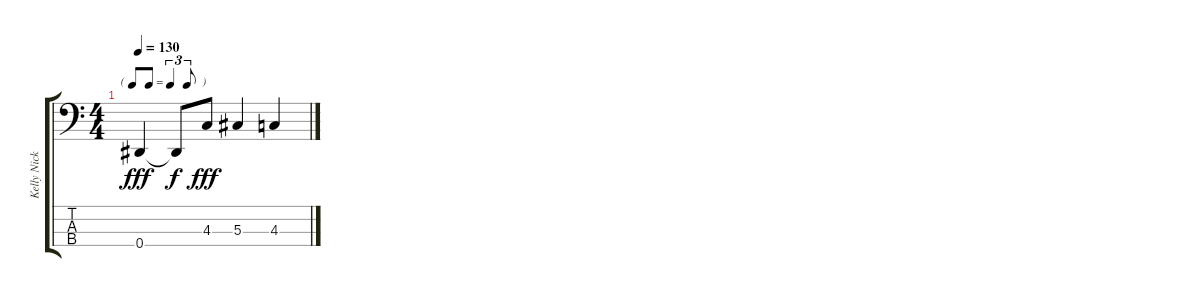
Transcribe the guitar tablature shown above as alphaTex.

\track ("Kelly Nickels - Bass" "Kelly Nick") {instrument electricbasspick}
\staff {score tabs}
\tuning (Gb2 Db2 Ab1 Eb1) {hide}
\ts (4 4)
\tf triplet8th
\tempo 130
\clef f4
\ks c
0.4.4{dy fff} 0.4{t}.8{dy f} 4.3.8{dy fff} 5.3.4 4.3.4
